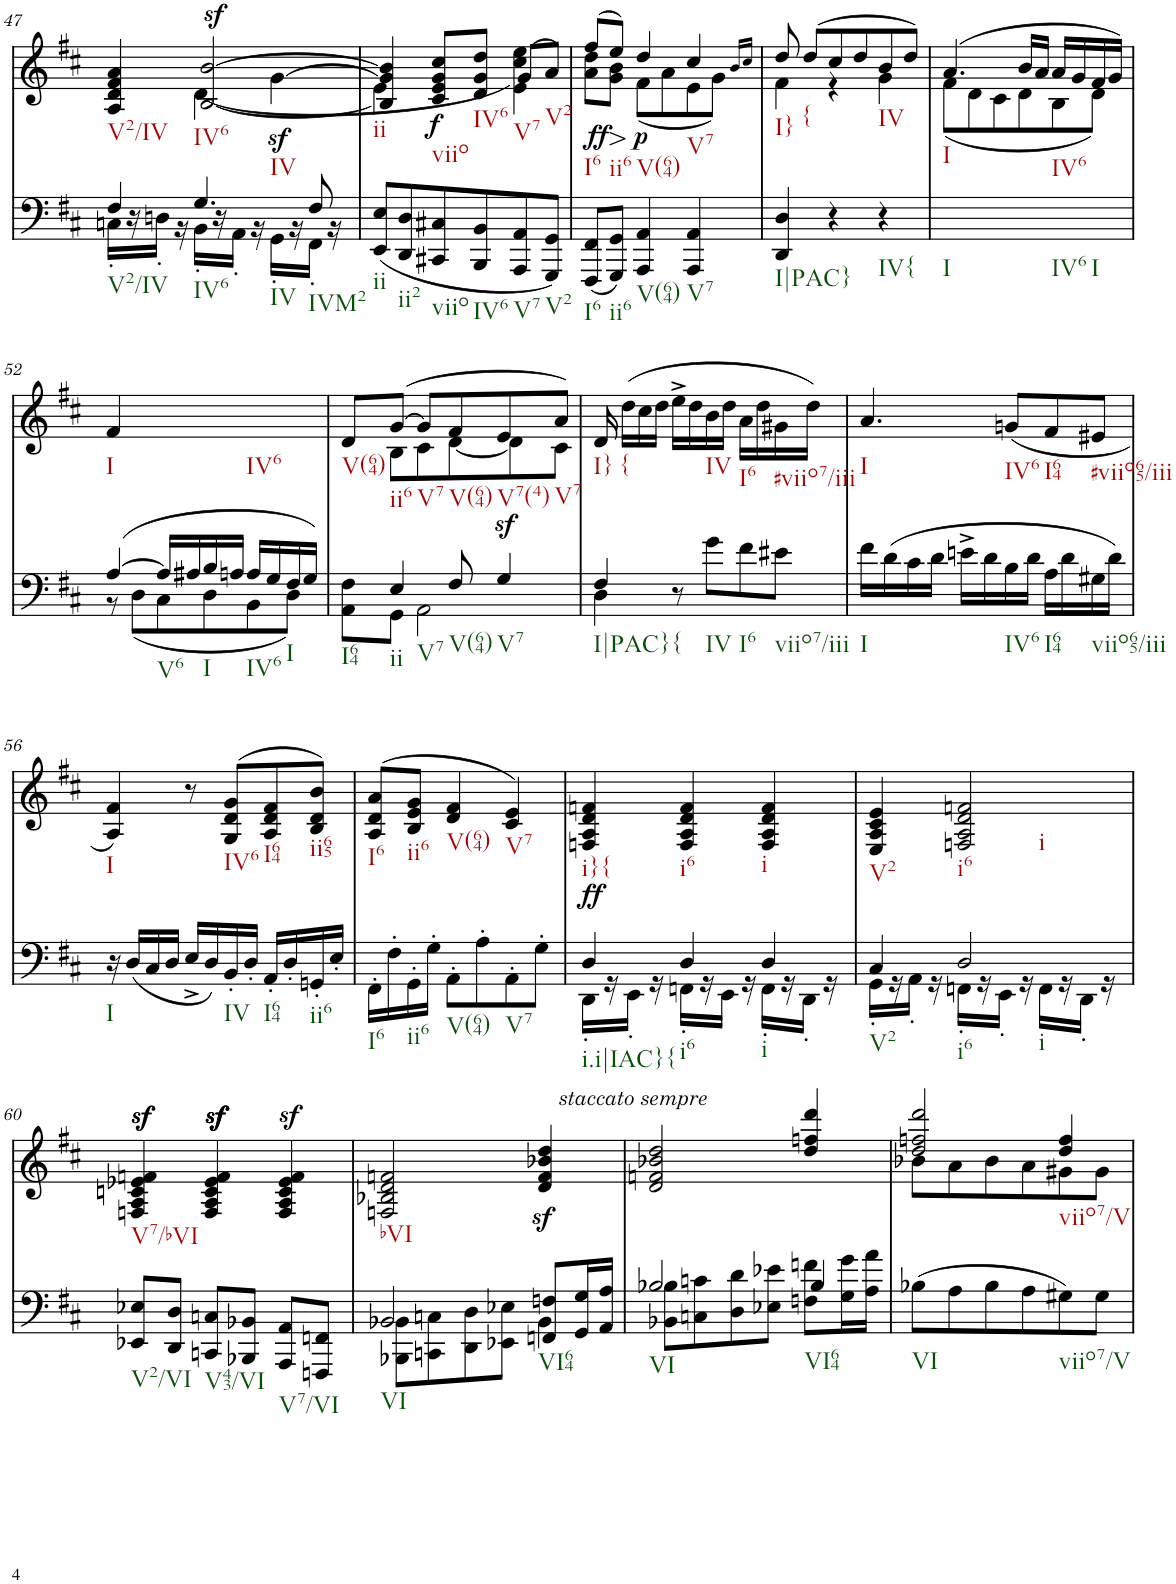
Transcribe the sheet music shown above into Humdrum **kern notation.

**kern	**dynam	**kern	**dynam	**harte
*part2	*part2	*part1	*part1	*part1
*staff2	*staff2	*staff1	*staff1	*
*I"piano	*	*I"piano	*	*
*I'Pno	*	*I'Pno	*	*
!!LO:PB:g=z
*clefF4	*	*clefG2	*	*
*k[f#c#]	*	*k[f#c#]	*	*
*D:	*	*D:	*	*
*M3/4	*	*M3/4	*	*
=47	=47	=47	=47	=47
*^	*	*^	*	*
4F#/	16Cn'\LL	.	4ryy	4A/ 4d/ 4f#/ 4a/	.	.
.	16r	.	.	.	.	.
.	16Dn'\JJ	.	.	.	.	.
.	16r	.	.	.	.	.
!	!	!	!	!	!LO:DY:a	!
4.G/	16BB'\LL	.	([<2B/ [2b/	4d\	sf	.
.	16r	.	.	.	.	.
.	16AA'\JJ	.	.	.	.	.
.	16r	.	.	.	.	.
!	!	!	!	!	!LO:DY:b	!
.	16GG'\LL	.	.	[>4g\	sf	.
.	16r	.	.	.	.	.
8F#/	16FF#'\JJ	.	.	.	.	.
.	16r	.	.	.	.	.
*v	*v	*	*	*	*	*
=48	=48	=48	=48	=48	=48
(8EE/ 8E/L	.	4B/] 4g/] 4b/]	4e\	.	.
8DD/ 8D/	.	.	.	.	.
!	!	!	!	!LO:DY:b	!
8CC#X/ 8C#X/	.	8c#/ 8e/ 8g/ 8cc#/L	4ryy	f	.
8BBB/ 8BB/	.	8d/ 8g/ 8dd/J	.	.	.
8AAA/ 8AA/	.	(8g/L	4e\ 4cc#\ 4ee\)	.	.
8GGG/ 8GG/J)	.	8a/J)	.	.	.
=49	=49	=49	=49	=49	=49
!	!	!	!	!LO:DY:b	!
(8FFF#/ 8FF#/L	.	(8ff#/L	8a\ 8dd\L	ff	.
8GGG/ 8GG/J)	.	8ee/J)	8g\ 8b\J	.	.
!	!	!	!	!LO:DY:b	!
4AAA/ 4AA/	.	4dd/	(8f#\L	p	.
.	.	.	8a\	.	.
4AAA/ 4AA/	.	4cc#/	8e\	.	.
.	.	.	8g\J)	.	.
.	.	.	16qb/LL	.	.
.	.	.	16qcc#/JJ	.	.
=50	=50	=50	=50	=50	=50
4DD/ 4D/	.	8dd/	4f#\	.	.
!	!	!	!	!	!LO:H:kt={
.	.	(8dd/L	.	.	N
4r	.	8cc#/	4r	.	.
.	.	8dd/	.	.	.
4r	.	8b/	4g\	.	.
.	.	8dd/J)	.	.	.
=51	=51	=51	=51	=51	=51
2.ryy	.	(4.a/	(8f#\L	.	.
.	.	.	8d\	.	.
.	.	.	8c#\	.	.
.	.	16b/LL	8d\	.	.
.	.	16a/JJ	.	.	.
.	.	16a/LL	8B\	.	.
.	.	16g/	.	.	.
.	.	16f#/	8d\J)	.	.
.	.	16g/JJ)	.	.	.
*	*	*v	*v	*	*
!!LO:LB:g=z
=52	=52	=52	=52	=52
*^	*	*	*	*
([4A/	8r	.	4f#/	.	.
.	(8D\L	.	.	.	.
16A/LL]	8C#\	.	2ryy	.	.
16A#X/	.	.	.	.	.
16B/	8D\	.	.	.	.
16An/JJ	.	.	.	.	.
16A/LL	8BB\	.	.	.	.
16G/	.	.	.	.	.
16F#/	8D\J)	.	.	.	.
16G/JJ)	.	.	.	.	.
=53	=53	=53	=53	=53	=53
*	*	*	*^	*	*
8ryy	8AA\ 8F#\L	.	8d/L	8ryy	.	.
4E/	8GG\J	.	([8g/J	8B\L	.	.
.	2AA\	.	8g/L]	8c#\	.	.
8F#/	.	.	8f#/	[8d\	.	.
!	!	!LO:DY:a	!	!	!	!
4G/	.	sf	8e/	8d\]	.	.
.	.	.	8a/J)	8c#\J	.	.
*	*	*	*v	*v	*	*
=54	=54	=54	=54	=54	=54
4D\	4F#/	.	16d/	.	.
!	!	!	!	!	!LO:H:kt={
.	.	.	(16dd\LL	.	N
.	.	.	16cc#\	.	.
.	.	.	16dd\JJ	.	.
8r	2ryy	.	16ee^\LL	.	.
.	.	.	16dd\	.	.
8g\L	.	.	16b\	.	.
.	.	.	16dd\JJ	.	.
8f#\	.	.	16a\LL	.	.
.	.	.	16dd\	.	.
8e#X\J	.	.	16g#X\	.	.
.	.	.	16dd\JJ)	.	.
*v	*v	*	*	*	*
=55	=55	=55	=55	=55
16f#\LL	.	4.a/	.	.
(16d\	.	.	.	.
16c#\	.	.	.	.
16d\JJ	.	.	.	.
16en^\LL	.	.	.	.
16d\	.	.	.	.
16B\	.	(8gn/L	.	.
16d\JJ	.	.	.	.
16A\LL	.	8f#/	.	.
16d\	.	.	.	.
16G#X\	.	8e#X/J	.	.
16d\JJ)	.	.	.	.
!!LO:LB:g=z
=56	=56	=56	=56	=56
16r	.	4A/ 4f#/)	.	.
(16D/LL	.	.	.	.
16C#/	.	.	.	.
16D/JJ	.	.	.	.
16E^/LL	.	8r	.	.
16D/)	.	.	.	.
16BB'/	.	(>8G/ 8d/ 8g/L	.	.
16D'/JJ	.	.	.	.
16AA'/LL	.	8A/ 8d/ 8f#/	.	.
16D'/	.	.	.	.
16GGn'/	.	8B/ 8d/ 8b/J)	.	.
16E'/JJ	.	.	.	.
=57	=57	=57	=57	=57
16FF#'\LL	.	(>8A/ 8d/ 8a/L	.	.
16F#'\	.	.	.	.
16GG'\	.	8B/ 8e/ 8g/J	.	.
16G'\JJ	.	.	.	.
8AA'\L	.	4d/ 4f#/	.	.
8A'\	.	.	.	.
8AA'\	.	4c#/ 4e/)	.	.
8G'\J	.	.	.	.
=58	=58	=58	=58	=58
*^	*	*	*	*
!	!	!LO:DY:a	!	!	!
4D/	16DD'\LL	ff	4Fn/ 4A/ 4d/ 4fn/	.	.
.	16r	.	.	.	.
.	16EE'\JJ	.	.	.	.
.	16r	.	.	.	.
4D/	16FFn'\LL	.	4F/ 4A/ 4d/ 4f/	.	.
.	16r	.	.	.	.
.	16EE\JJ	.	.	.	.
.	16r	.	.	.	.
4D/	16FF'\LL	.	4F/ 4A/ 4d/ 4f/	.	.
.	16r	.	.	.	.
.	16DD'\JJ	.	.	.	.
.	16r	.	.	.	.
=59	=59	=59	=59	=59	=59
4C#/	16GG'\LL	.	4E/ 4A/ 4c#/ 4e/	.	.
.	16r	.	.	.	.
.	16AA'\JJ	.	.	.	.
.	16r	.	.	.	.
2D/	16FFn'\LL	.	2Fn/ 2A/ 2d/ 2fn/	.	.
.	16r	.	.	.	.
.	16EE'\JJ	.	.	.	.
.	16r	.	.	.	.
.	16FF\LL	.	.	.	.
.	16r	.	.	.	.
.	16DD'\JJ	.	.	.	.
.	16r	.	.	.	.
*v	*v	*	*	*	*
!!LO:LB:g=z
=60	=60	=60	=60	=60
8EE-X/ 8E-X/L	.	4Fn/ 4A/ 4cn/ 4e-X/ 4fn/	.	.
8DD/ 8D/J	.	.	.	.
8CCn/ 8Cn/L	.	4F/z> 4A/z> 4c/z> 4e-/z> 4f/z>	.	.
8BBB-X/ 8BB-X/J	.	.	.	.
8AAA/ 8AA/L	.	4F/z> 4A/z> 4c/z> 4e-/z> 4f/z>	.	.
8FFFn/ 8FFn/J	.	.	.	.
=61	=61	=61	=61	=61
*^	*	*	*	*
2BB-X/	8BBB-X\ 8BB-\L	.	2Fn/ 2B-X/ 2d/ 2fn/	.	.
.	8CCn\ 8Cn\	.	.	.	.
.	8DD\ 8D\	.	.	.	.
.	8EE-X\ 8E-X\J	.	.	.	.
!	!	!	!	!LO:DY:a	!
8FFn/ 8Fn/L	4BB-\	.	4d/z< 4f/z< 4b-X/z< 4dd/z<	other-dynamics	.
16GG/ 16G/L	.	.	.	.	.
16AA/ 16A/JJ	.	.	.	.	.
=62	=62	=62	=62	=62	=62
2B-X/	8BB-X\ 8B-\L	.	2d/ 2fn/ 2b-X/ 2dd/	.	.
.	8Cn\ 8cn\	.	.	.	.
.	8D\ 8d\	.	.	.	.
.	8E-X\ 8e-X\J	.	.	.	.
4B-/	8Fn\ 8fn\L	.	4dd/ 4ffn/ 4ddd/	.	.
.	16G\ 16g\L	.	.	.	.
.	16A\ 16a\JJ	.	.	.	.
*v	*v	*	*	*	*
=63	=63	=63	=63	=63
*	*	*^	*	*
(8B-X\L	.	2dd/ 2ffn/ 2ddd/	8b-X\L	.	.
8A\	.	.	8a\	.	.
8B-\	.	.	8b-\	.	.
8A\	.	.	8a\	.	.
8G#X\)	.	4dd/ 4ff/	8g#X\	.	.
8G#\J	.	.	8g#\J	.	.
*	*	*v	*v	*	*
=	=	=	=	=
*-	*-	*-	*-	*-
